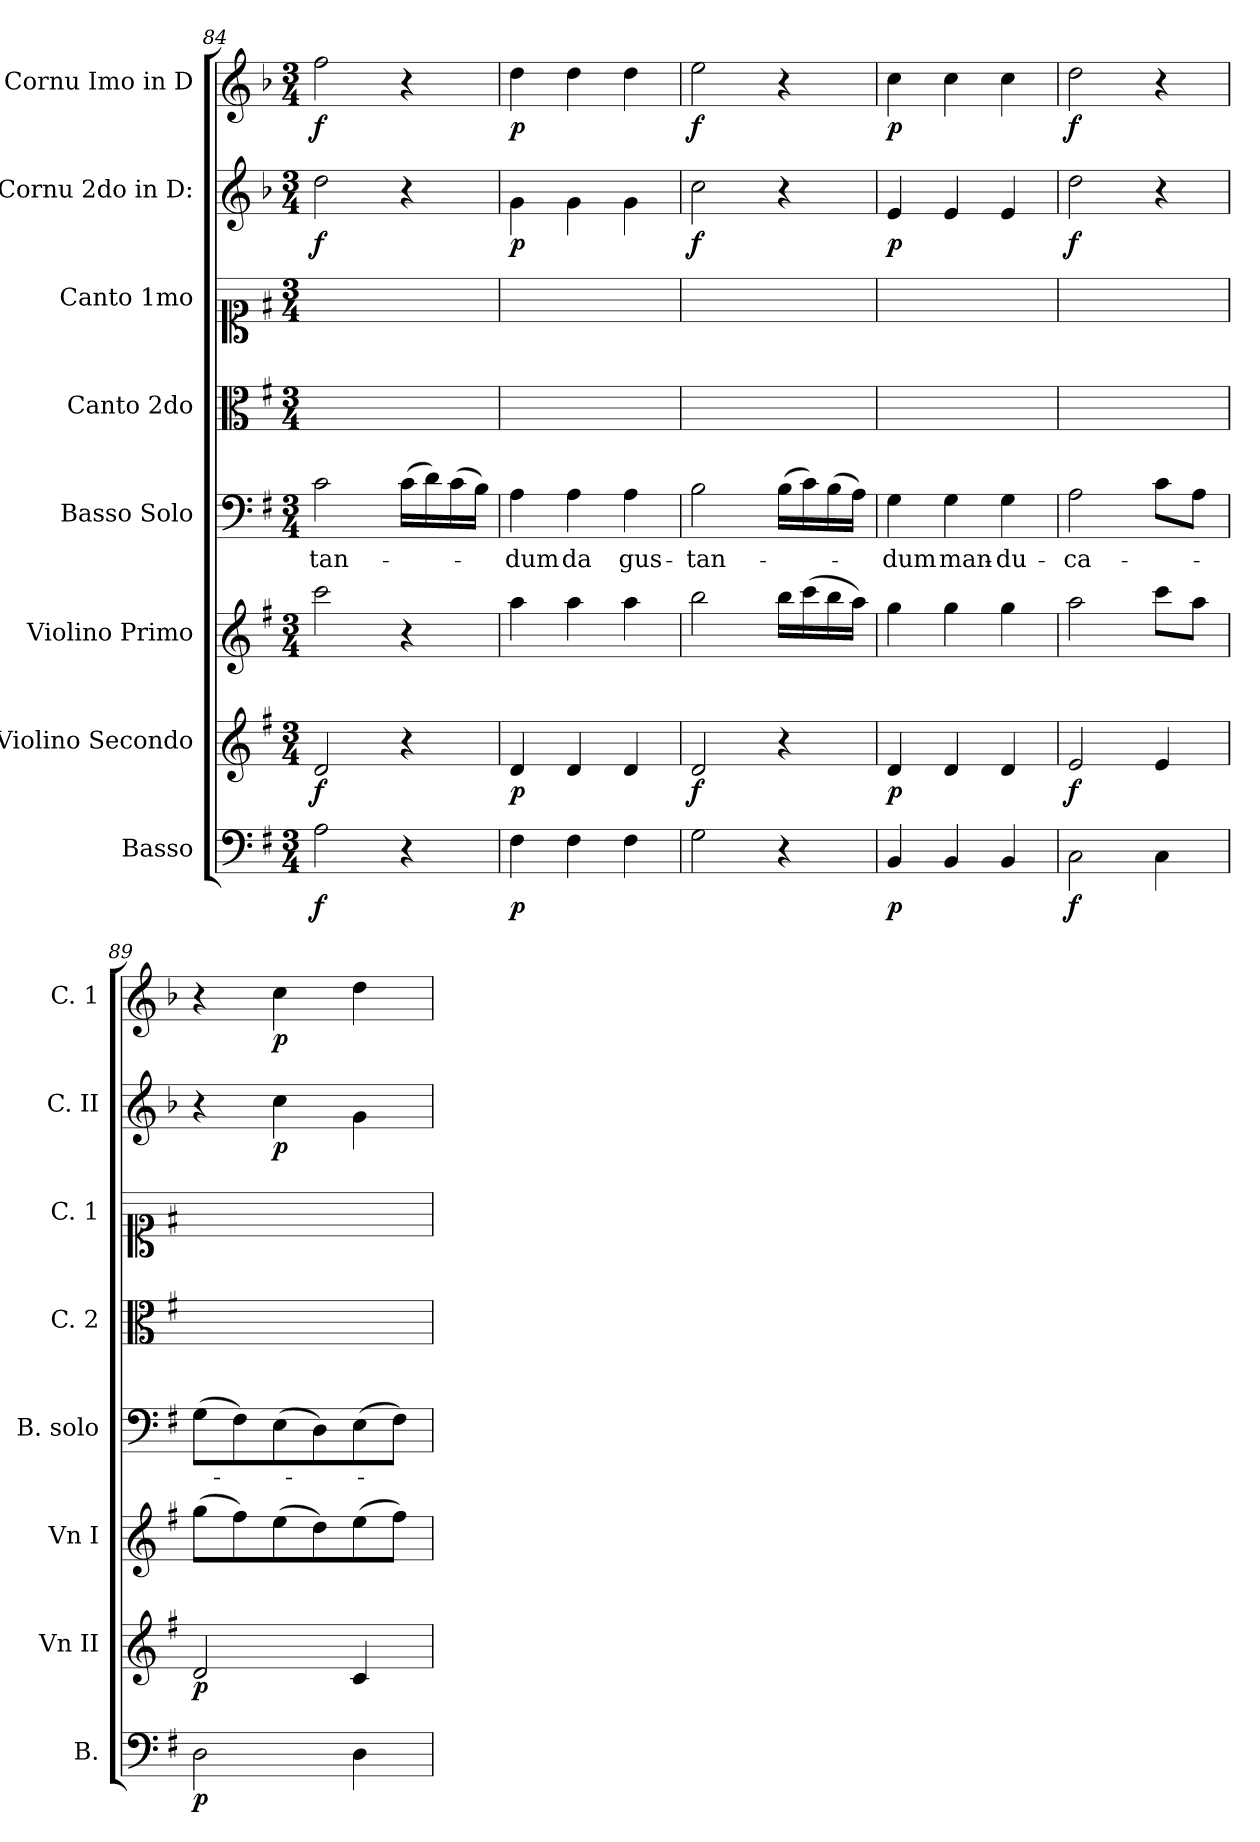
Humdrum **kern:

**kern	**dynam	**kern	**dynam	**kern	**dynam	**kern	**text	**kern	**kern	**kern	**dynam	**kern	**dynam
*part8	*part8	*part7	*part7	*part6	*part6	*part5	*part5	*part4	*part3	*part2	*part2	*part1	*part1
*staff8	*staff8	*staff7	*staff7	*staff6	*staff6	*staff5	*staff5	*staff4	*staff3	*staff2	*staff2	*staff1	*staff1
*I"Basso	*	*I"Violino Secondo	*	*I"Violino Primo	*	*I"Basso Solo	*	*I"Canto 2do	*I"Canto 1mo	*I"Cornu 2do in D:	*	*I"Cornu Imo in D	*
*I'B.	*	*I'Vn II	*	*I'Vn I	*	*I'B. solo	*	*I'C. 2	*I'C. 1	*I'C. II	*	*I'C. 1	*
*clefF4	*	*clefG2	*	*clefG2	*	*clefF4	*	*clefC3	*clefC1	*clefG2	*	*clefG2	*
*	*	*	*	*	*	*	*	*	*	*ITrd-1c-2	*	*ITrd-1c-2	*
*k[f#]	*	*k[f#]	*	*k[f#]	*	*k[f#]	*	*k[f#]	*k[f#]	*k[f#]	*	*k[f#]	*
*G:	*	*G:	*	*G:	*	*G:	*	*G:	*G:	*G:	*	*G:	*
*M3/4	*	*M3/4	*	*M3/4	*	*M3/4	*	*M3/4	*M3/4	*M3/4	*	*M3/4	*
=84	=84	=84	=84	=84	=84	=84	=84	=84	=84	=84	=84	=84	=84
2A\	f	2d/	f	2ccc\	f&colon;	2c\	-tan-	2.ryy	2.ryy	2ee\	f	2gg\	f
4r	.	4r	.	4r	.	(16c\LL	.	.	.	4r	.	4r	.
.	.	.	.	.	.	16d\)	.	.	.	.	.	.	.
.	.	.	.	.	.	(16c\	.	.	.	.	.	.	.
.	.	.	.	.	.	16B\JJ)	.	.	.	.	.	.	.
=85	=85	=85	=85	=85	=85	=85	=85	=85	=85	=85	=85	=85	=85
4F#\	p	4d/	p	4aa\	p&colon;	4A\	-dum	2.ryy	2.ryy	4a\	p	4ee\	p
4F#\	.	4d/	.	4aa\	.	4A\	da	.	.	4a\	.	4ee\	.
4F#\	.	4d/	.	4aa\	.	4A\	gus-	.	.	4a\	.	4ee\	.
=86	=86	=86	=86	=86	=86	=86	=86	=86	=86	=86	=86	=86	=86
2G\	.	2d/	f	2bb\	f&colon;	2B\	-tan-	2.ryy	2.ryy	2dd\	f	2ff#\	f
4r	.	4r	.	16bb\LL	.	(16B\LL	.	.	.	4r	.	4r	.
.	.	.	.	(16ccc\	p&colon;	16c\)	.	.	.	.	.	.	.
.	.	.	.	16bb\	.	(16B\	.	.	.	.	.	.	.
.	.	.	.	16aa\JJ)	.	16A\JJ)	.	.	.	.	.	.	.
=87	=87	=87	=87	=87	=87	=87	=87	=87	=87	=87	=87	=87	=87
4BB/	p	4d/	p	4gg\	.	4G\	-dum	2.ryy	2.ryy	4f#/	p	4dd\	p
4BB/	.	4d/	.	4gg\	.	4G\	man-	.	.	4f#/	.	4dd\	.
4BB/	.	4d/	.	4gg\	.	4G\	-du-	.	.	4f#/	.	4dd\	.
=88	=88	=88	=88	=88	=88	=88	=88	=88	=88	=88	=88	=88	=88
2C\	f	2e/	f	2aa\	f&colon;	2A\	-ca-	2.ryy	2.ryy	2ee\	f	2ee\	f
4C\	.	4e/	.	8ccc\L	.	8c\L	.	.	.	4r	.	4r	.
.	.	.	.	8aa\J	.	8A\J	.	.	.	.	.	.	.
=89	=89	=89	=89	=89	=89	=89	=89	=89	=89	=89	=89	=89	=89
2D\	p	2d/	p	(8gg\L	p&colon;	(8G\L	.	2.ryy	2.ryy	4r	.	4r	.
.	.	.	.	8ff#\)	.	8F#\)	.	.	.	.	.	.	.
.	.	.	.	(8ee\	.	(8E\	.	.	.	4dd\	p	4dd\	p
.	.	.	.	8dd\)	.	8D\)	.	.	.	.	.	.	.
4D\	.	4c/	.	(8ee\	.	(8E\	.	.	.	4a\	.	4ee\	.
.	.	.	.	8ff#\J)	.	8F#\J)	.	.	.	.	.	.	.
=	=	=	=	=	=	=	=	=	=	=	=	=	=
*-	*-	*-	*-	*-	*-	*-	*-	*-	*-	*-	*-	*-	*-
